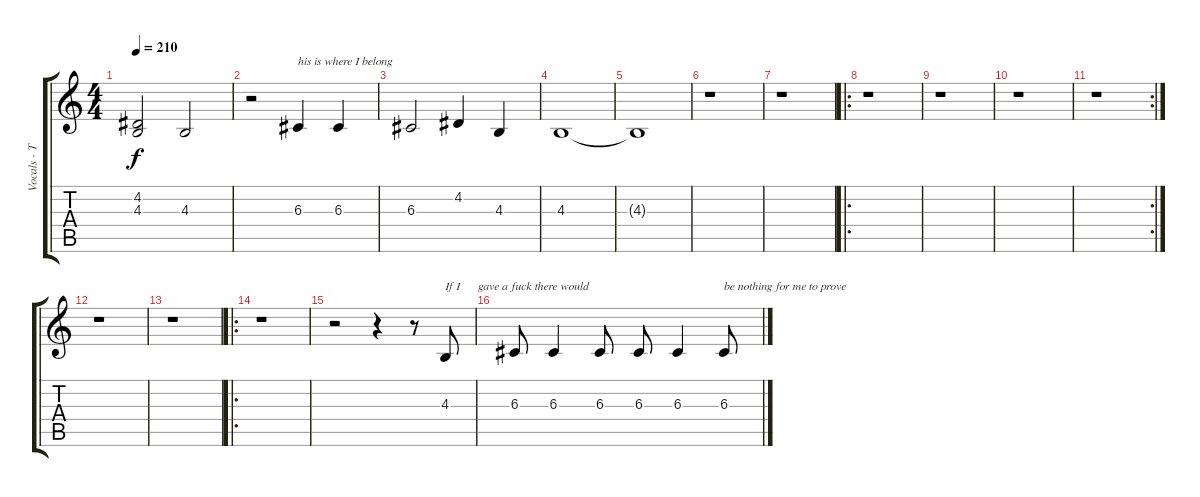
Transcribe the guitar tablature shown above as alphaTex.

\track ("Vocals - Tom " "Vocals - T") {instrument tenorsax}
\staff {score tabs}
\tuning (E4 B3 G3 D3 A2 E2) {hide}
\ts (4 4)
\tempo 210
\clef g2
\ks c
(4.2 4.3).2{dy f} 4.3.2 |
r.2 6.3.4{txt "his is where I belong"} 6.3.4 |
6.3.2 4.2.4 4.3.4 |
4.3.1 |
4.3{t}.1 |
r.1 |
r.1 |
\ro
r.1 |
r.1 |
r.1 |
\rc 2
r.1 |
r.1 |
r.1 |
\ro
r.1 |
r.2 r.4 r.8 4.3.8{txt "If I      gave a fuck there would "} |
6.3.8 6.3.4 6.3.8 6.3.8 6.3.4 6.3.8{txt "be nothing for me to prove"}
